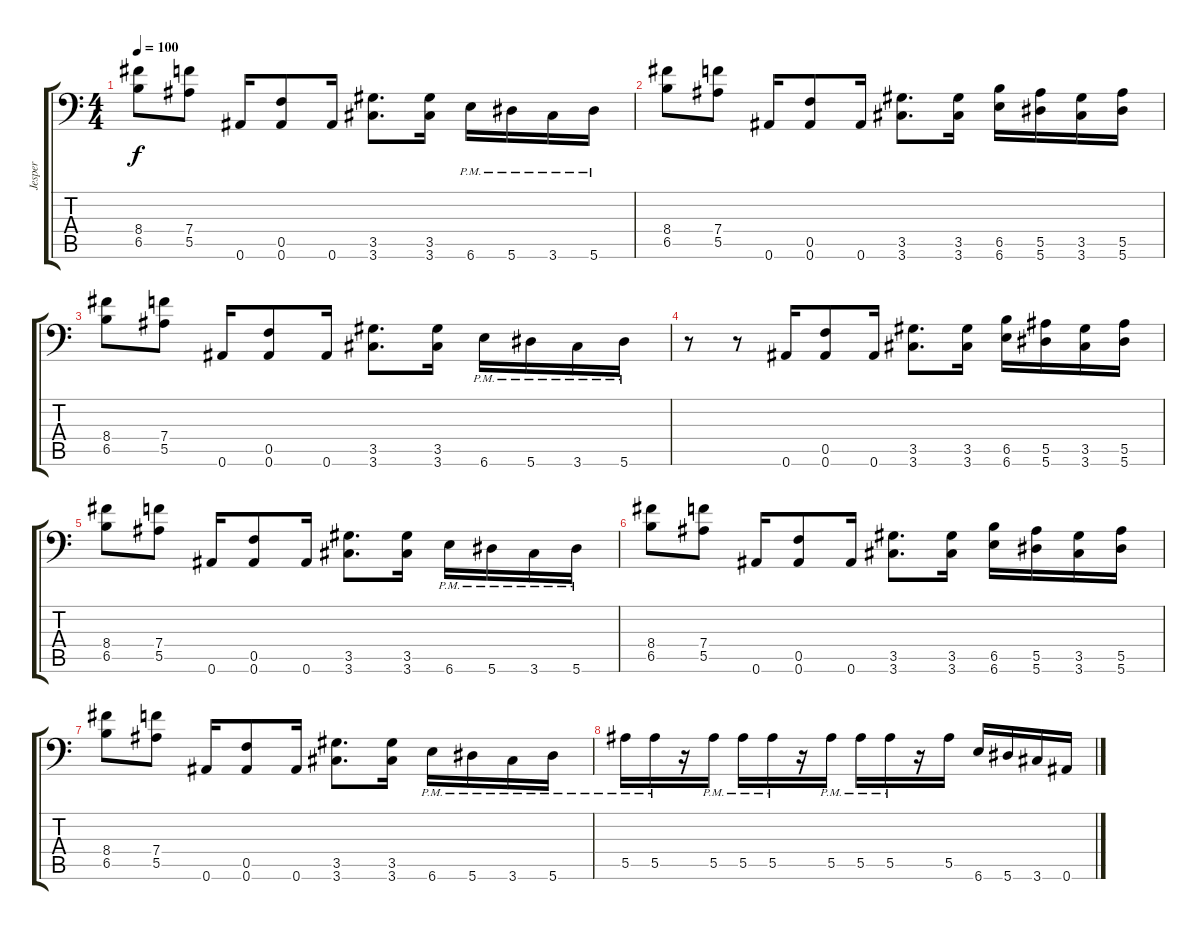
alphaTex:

\track ("Jesper" "Jesper") {instrument distortionguitar}
\staff {score tabs}
\tuning (C4 G3 Eb3 Bb2 F2 Bb1) {hide}
\ts (4 4)
\tempo 100
\clef f4
\ks c
(8.4 6.5).8{dy f} (7.4 5.5).8 0.6.16 (0.5 0.6).8 0.6.16 (3.5 3.6).8{d} (3.5 3.6).16 6.6{pm}.16 5.6{pm}.16 3.6{pm}.16 5.6{pm}.16 |
(8.4 6.5).8 (7.4 5.5).8 0.6.16 (0.5 0.6).8 0.6.16 (3.5 3.6).8{d} (3.5 3.6).16 (6.5 6.6).16 (5.5 5.6).16 (3.5 3.6).16 (5.5 5.6).16 |
(8.4 6.5).8 (7.4 5.5).8 0.6.16 (0.5 0.6).8 0.6.16 (3.5 3.6).8{d} (3.5 3.6).16 6.6{pm}.16 5.6{pm}.16 3.6{pm}.16 5.6{pm}.16 |
r.8 r.8 0.6.16 (0.5 0.6).8 0.6.16 (3.5 3.6).8{d} (3.5 3.6).16 (6.5 6.6).16 (5.5 5.6).16 (3.5 3.6).16 (5.5 5.6).16 |
(8.4 6.5).8 (7.4 5.5).8 0.6.16 (0.5 0.6).8 0.6.16 (3.5 3.6).8{d} (3.5 3.6).16 6.6{pm}.16 5.6{pm}.16 3.6{pm}.16 5.6{pm}.16 |
(8.4 6.5).8 (7.4 5.5).8 0.6.16 (0.5 0.6).8 0.6.16 (3.5 3.6).8{d} (3.5 3.6).16 (6.5 6.6).16 (5.5 5.6).16 (3.5 3.6).16 (5.5 5.6).16 |
(8.4 6.5).8 (7.4 5.5).8 0.6.16 (0.5 0.6).8 0.6.16 (3.5 3.6).8{d} (3.5 3.6).16 6.6{pm}.16 5.6{pm}.16 3.6{pm}.16 5.6{pm}.16 |
5.5{pm}.16 5.5{pm}.16 r.16 5.5{pm}.16 5.5{pm}.16 5.5{pm}.16 r.16 5.5{pm}.16 5.5{pm}.16 5.5{pm}.16 r.16 5.5.16 6.6.16 5.6.16 3.6.16 0.6.16
